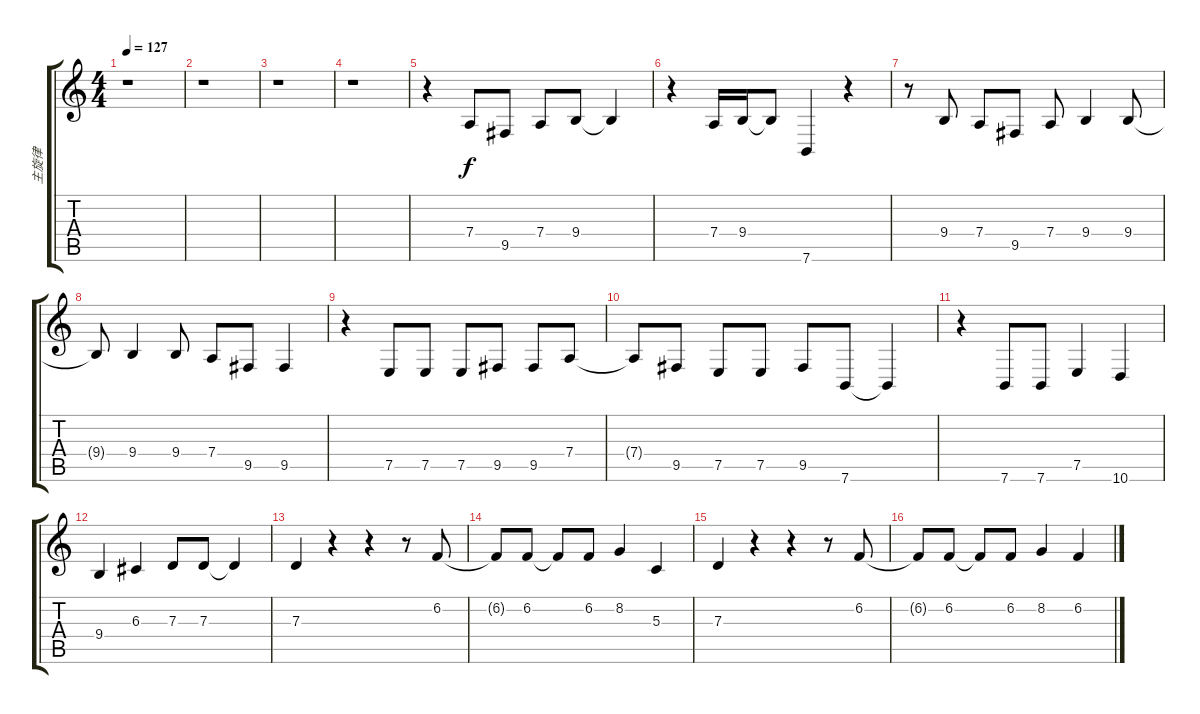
\track ("主旋律" "主旋律") {instrument lead8bassandlead}
\staff {score tabs}
\tuning (E4 B3 G3 D3 A2 E2) {hide}
\ts (4 4)
\tempo 127
\clef g2
\ks c
r.1{dy f} |
r.1 |
r.1 |
r.1 |
r.4 7.4.8 9.5.8 7.4.8 9.4.8 9.4{t}.4 |
r.4 7.4.16 9.4.16 9.4{t}.8 7.6.4 r.4 |
r.8 9.4.8 7.4.8 9.5.8 7.4.8 9.4.4 9.4.8 |
9.4{t}.8 9.4.4 9.4.8 7.4.8 9.5.8 9.5.4 |
r.4 7.5.8 7.5.8 7.5.8 9.5.8 9.5.8 7.4.8 |
7.4{t}.8 9.5.8 7.5.8 7.5.8 9.5.8 7.6.8 7.6{t}.4 |
r.4 7.6.8 7.6.8 7.5.4 10.6.4 |
9.4.4 6.3.4 7.3.8 7.3.8 7.3{t}.4 |
7.3.4 r.4 r.4 r.8 6.2.8 |
6.2{t}.8 6.2.8 6.2{t}.8 6.2.8 8.2.4 5.3.4 |
7.3.4 r.4 r.4 r.8 6.2.8 |
6.2{t}.8 6.2.8 6.2{t}.8 6.2.8 8.2.4 6.2.4
